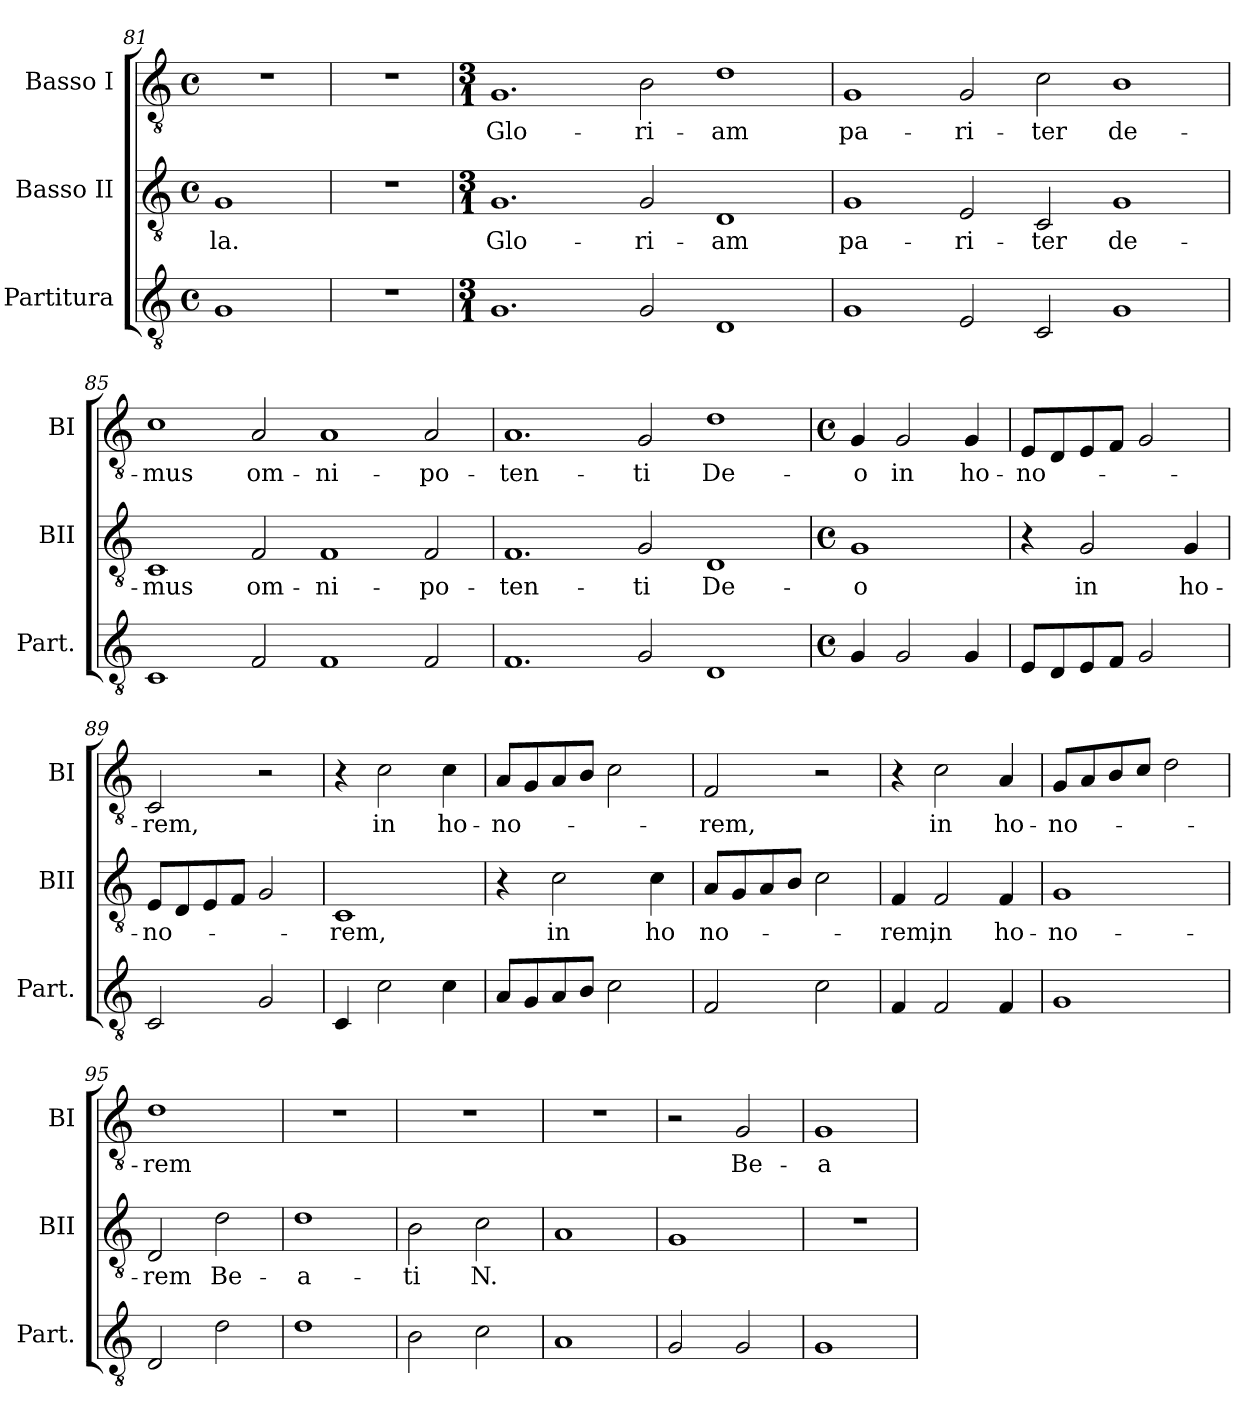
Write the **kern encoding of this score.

**kern	**kern	**text	**kern	**text
*part3	*part2	*part2	*part1	*part1
*staff3	*staff2	*staff2	*staff1	*staff1
*I"Partitura	*I"Basso II	*	*I"Basso I	*
*I'Part.	*I'BII	*	*I'BI	*
*clefGv2	*clefGv2	*	*clefGv2	*
*k[]	*k[]	*	*k[]	*
*M4/4	*M4/4	*	*M4/4	*
*met(c)	*met(c)	*	*met(c)	*
=81	=81	=81	=81	=81
1G	1G	-la.	1r	.
=82	=82	=82	=82	=82
1r	1r	.	1r	.
=83	=83	=83	=83	=83
*M3/1	*M3/1	*	*M3/1	*
*	*	*	*MM480	*
1.G	1.G	Glo-	1.G	Glo-
2G/	2G/	-ri-	2B\	-ri-
1D	1D	-am	1d	-am
=84	=84	=84	=84	=84
1G	1G	pa-	1G	pa-
2E/	2E/	-ri-	2G/	-ri-
2C/	2C/	-ter	2c\	-ter
1G	1G	de-	1B	de-
=85	=85	=85	=85	=85
1C	1C	-mus	1c	-mus
2F/	2F/	om-	2A/	om-
1F	1F	-ni-	1A	-ni-
2F/	2F/	-po-	2A/	-po-
=86	=86	=86	=86	=86
1.F	1.F	-ten-	1.A	-ten-
2G/	2G/	-ti	2G/	-ti
1D	1D	De-	1d	De-
=87	=87	=87	=87	=87
*M4/4	*M4/4	*	*M4/4	*
*met(c)	*met(c)	*	*met(c)	*
*	*	*	*MM120	*
4G/	1G	-o	4G/	-o
2G/	.	.	2G/	in
4G/	.	.	4G/	ho-
=88	=88	=88	=88	=88
8E/L	4r	.	8E/L	-no-
8D/	.	.	8D/	.
8E/	2G/	in	8E/	.
8F/J	.	.	8F/J	.
2G/	.	.	2G/	.
.	4G/	ho-	.	.
=89	=89	=89	=89	=89
2C/	8E/L	-no-	2C/	-rem,
.	8D/	.	.	.
.	8E/	.	.	.
.	8F/J	.	.	.
2G/	2G/	.	2r	.
=90	=90	=90	=90	=90
4C/	1C	-rem,	4r	.
2c\	.	.	2c\	in
4c\	.	.	4c\	ho-
=91	=91	=91	=91	=91
8A/L	4r	.	8A/L	-no-
8G/	.	.	8G/	.
8A/	2c\	in	8A/	.
8B/J	.	.	8B/J	.
2c\	.	.	2c\	.
.	4c\	ho	.	.
=92	=92	=92	=92	=92
2F/	8A/L	no-	2F/	-rem,
.	8G/	.	.	.
.	8A/	.	.	.
.	8B/J	.	.	.
2c\	2c\	.	2r	.
=93	=93	=93	=93	=93
4F/	4F/	-rem,	4r	.
2F/	2F/	in	2c\	in
4F/	4F/	ho-	4A/	ho-
=94	=94	=94	=94	=94
1G	1G	-no-	8G/L	-no-
.	.	.	8A/	.
.	.	.	8B/	.
.	.	.	8c/J	.
.	.	.	2d\	.
=95	=95	=95	=95	=95
2D/	2D/	-rem	1d	-rem
2d\	2d\	Be-	.	.
=96	=96	=96	=96	=96
1d	1d	-a-	1r	.
=97	=97	=97	=97	=97
2B\	2B\	-ti	1r	.
2c\	2c\	N.	.	.
=98	=98	=98	=98	=98
1A	1A	.	1r	.
=99	=99	=99	=99	=99
2G/	1G	.	2r	.
2G/	.	.	2G/	Be-
=100	=100	=100	=100	=100
1G	1r	.	1G	-a-
=	=	=	=	=
*-	*-	*-	*-	*-
